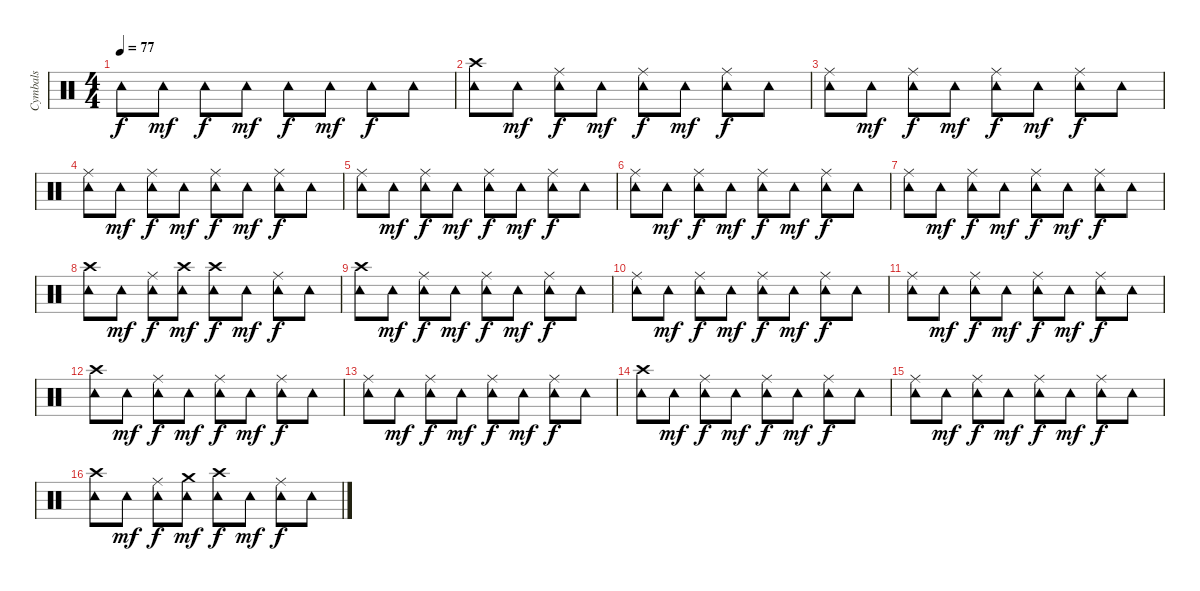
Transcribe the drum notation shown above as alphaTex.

\track ("Cymbals" "Cymbals") {instrument percussion}
\staff {score}
\articulation defaults
\ts (4 4)
\tempo 77
\clef neutral
\ks c "Tambourine (hit)".8{dy f} "Tambourine (hit)".8{dy mf} "Tambourine (hit)".8{dy f} "Tambourine (hit)".8{dy mf} "Tambourine (hit)".8{dy f} "Tambourine (hit)".8{dy mf} "Tambourine (hit)".8{dy f} "Tambourine (hit)".8
|
("Tambourine (hit)" "Crash high (hit)").8 "Tambourine (hit)".8{dy mf} ("Tambourine (hit)" "Ride (middle)").8{dy f} "Tambourine (hit)".8{dy mf} ("Tambourine (hit)" "Ride (middle)").8{dy f} "Tambourine (hit)".8{dy mf} ("Tambourine (hit)" "Ride (middle)").8{dy f} "Tambourine (hit)".8 |
("Tambourine (hit)" "Ride (middle)").8 "Tambourine (hit)".8{dy mf} ("Tambourine (hit)" "Ride (middle)").8{dy f} "Tambourine (hit)".8{dy mf} ("Tambourine (hit)" "Ride (middle)").8{dy f} "Tambourine (hit)".8{dy mf} ("Tambourine (hit)" "Ride (middle)").8{dy f} "Tambourine (hit)".8 |
("Tambourine (hit)" "Ride (middle)").8 "Tambourine (hit)".8{dy mf} ("Tambourine (hit)" "Ride (middle)").8{dy f} "Tambourine (hit)".8{dy mf} ("Tambourine (hit)" "Ride (middle)").8{dy f} "Tambourine (hit)".8{dy mf} ("Tambourine (hit)" "Ride (middle)").8{dy f} "Tambourine (hit)".8 |
("Tambourine (hit)" "Ride (middle)").8 "Tambourine (hit)".8{dy mf} ("Tambourine (hit)" "Ride (middle)").8{dy f} "Tambourine (hit)".8{dy mf} ("Tambourine (hit)" "Ride (middle)").8{dy f} "Tambourine (hit)".8{dy mf} ("Tambourine (hit)" "Ride (middle)").8{dy f} "Tambourine (hit)".8 |
("Tambourine (hit)" "Ride (middle)").8 "Tambourine (hit)".8{dy mf} ("Tambourine (hit)" "Ride (middle)").8{dy f} "Tambourine (hit)".8{dy mf} ("Tambourine (hit)" "Ride (middle)").8{dy f} "Tambourine (hit)".8{dy mf} ("Tambourine (hit)" "Ride (middle)").8{dy f} "Tambourine (hit)".8 |
("Tambourine (hit)" "Ride (middle)").8 "Tambourine (hit)".8{dy mf} ("Tambourine (hit)" "Ride (middle)").8{dy f} "Tambourine (hit)".8{dy mf} ("Tambourine (hit)" "Ride (middle)").8{dy f} "Tambourine (hit)".8{dy mf} ("Tambourine (hit)" "Ride (middle)").8{dy f} "Tambourine (hit)".8 |
("Tambourine (hit)" "Crash high (hit)").8 "Tambourine (hit)".8{dy mf} ("Tambourine (hit)" "Ride (middle)").8{dy f} ("Tambourine (hit)" "Crash high (hit)").8{dy mf} ("Tambourine (hit)" "Crash high (hit)").8{dy f} "Tambourine (hit)".8{dy mf} ("Tambourine (hit)" "Ride (middle)").8{dy f} "Tambourine (hit)".8 |
("Tambourine (hit)" "Crash high (hit)").8 "Tambourine (hit)".8{dy mf} ("Tambourine (hit)" "Ride (middle)").8{dy f} "Tambourine (hit)".8{dy mf} ("Tambourine (hit)" "Ride (middle)").8{dy f} "Tambourine (hit)".8{dy mf} ("Tambourine (hit)" "Ride (middle)").8{dy f} "Tambourine (hit)".8 |
("Tambourine (hit)" "Ride (middle)").8 "Tambourine (hit)".8{dy mf} ("Tambourine (hit)" "Ride (middle)").8{dy f} "Tambourine (hit)".8{dy mf} ("Tambourine (hit)" "Ride (middle)").8{dy f} "Tambourine (hit)".8{dy mf} ("Tambourine (hit)" "Ride (middle)").8{dy f} "Tambourine (hit)".8 |
("Tambourine (hit)" "Ride (middle)").8 "Tambourine (hit)".8{dy mf} ("Tambourine (hit)" "Ride (middle)").8{dy f} "Tambourine (hit)".8{dy mf} ("Tambourine (hit)" "Ride (middle)").8{dy f} "Tambourine (hit)".8{dy mf} ("Tambourine (hit)" "Ride (middle)").8{dy f} "Tambourine (hit)".8 |
("Tambourine (hit)" "Crash high (hit)").8 "Tambourine (hit)".8{dy mf} ("Tambourine (hit)" "Ride (middle)").8{dy f} "Tambourine (hit)".8{dy mf} ("Tambourine (hit)" "Ride (middle)").8{dy f} "Tambourine (hit)".8{dy mf} ("Tambourine (hit)" "Ride (middle)").8{dy f} "Tambourine (hit)".8 |
("Tambourine (hit)" "Ride (middle)").8 "Tambourine (hit)".8{dy mf} ("Tambourine (hit)" "Ride (middle)").8{dy f} "Tambourine (hit)".8{dy mf} ("Tambourine (hit)" "Ride (middle)").8{dy f} "Tambourine (hit)".8{dy mf} ("Tambourine (hit)" "Ride (middle)").8{dy f} "Tambourine (hit)".8 |
("Tambourine (hit)" "Crash high (hit)").8 "Tambourine (hit)".8{dy mf} ("Tambourine (hit)" "Ride (middle)").8{dy f} "Tambourine (hit)".8{dy mf} ("Tambourine (hit)" "Ride (middle)").8{dy f} "Tambourine (hit)".8{dy mf} ("Tambourine (hit)" "Ride (middle)").8{dy f} "Tambourine (hit)".8 |
("Tambourine (hit)" "Ride (middle)").8 "Tambourine (hit)".8{dy mf} ("Tambourine (hit)" "Ride (middle)").8{dy f} "Tambourine (hit)".8{dy mf} ("Tambourine (hit)" "Ride (middle)").8{dy f} "Tambourine (hit)".8{dy mf} ("Tambourine (hit)" "Ride (middle)").8{dy f} "Tambourine (hit)".8 |
("Tambourine (hit)" "Crash high (hit)").8 "Tambourine (hit)".8{dy mf} ("Tambourine (hit)" "Ride (middle)").8{dy f} ("Tambourine (hit)" "Crash medium (hit)").8{dy mf} ("Tambourine (hit)" "Crash high (hit)").8{dy f} "Tambourine (hit)".8{dy mf} ("Tambourine (hit)" "Ride (middle)").8{dy f} "Tambourine (hit)".8
